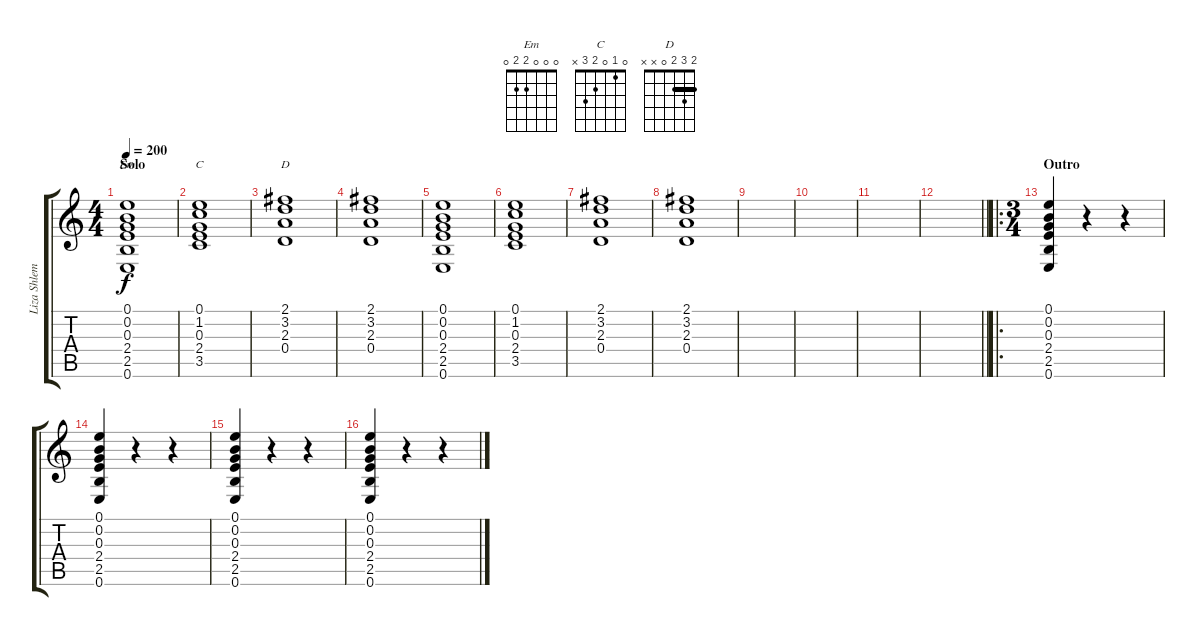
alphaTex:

\track ("Liza Shlemenkova" "Liza Shlem") {instrument acousticguitarsteel}
\staff {score tabs}
\tuning (E4 B3 G3 D3 A2 E2) {hide}
\chord ("Em" 0 0 0 2 2 0)
\chord ("C" 0 1 0 2 3 x)
\chord ("D" 2 3 2 0 x x) {barre 2}
\ts (4 4)
\section ("" "Solo")
\tempo 200
\clef g2
\ks c
(0.1 0.2 0.3 2.4 2.5 0.6).1{ch "Em" dy f} |
(0.1 1.2 0.3 2.4 3.5).1{ch "C"} |
(2.1 3.2 2.3 0.4).1{ch "D"} |
(2.1 3.2 2.3 0.4).1 |
(0.1 0.2 0.3 2.4 2.5 0.6).1 |
(0.1 1.2 0.3 2.4 3.5).1 |
(2.1 3.2 2.3 0.4).1 |
(2.1 3.2 2.3 0.4).1 |
|
|
|
\barLineRight lightlight
|
\ro
\ts (3 4)
\section ("" "Outro")
(0.1 0.2 0.3 2.4 2.5 0.6).4 r.4 r.4 |
(0.1 0.2 0.3 2.4 2.5 0.6).4 r.4 r.4 |
(0.1 0.2 0.3 2.4 2.5 0.6).4 r.4 r.4 |
(0.1 0.2 0.3 2.4 2.5 0.6).4 r.4 r.4
